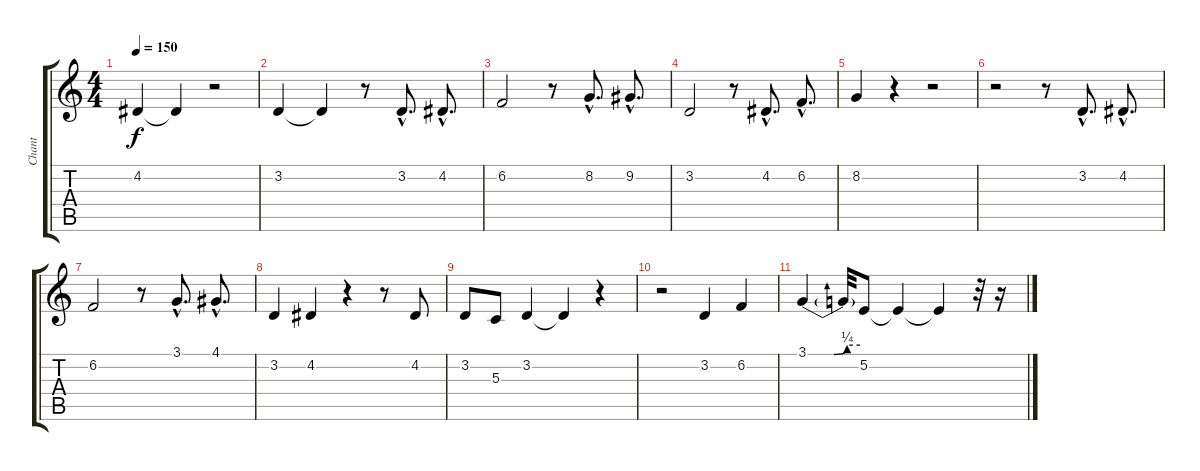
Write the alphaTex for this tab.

\track ("Chant" "Chant") {instrument shakuhachi}
\staff {score tabs}
\tuning (E4 B3 G3 D3 A2 E2) {hide}
\ts (4 4)
\tempo 150
\clef g2
\ks c
4.2.4{dy f} 4.2{t}.4 r.2 |
3.2.4 3.2{t}.4 r.8 3.2{hac}.8{d} 4.2{hac}.8{d} |
6.2.2 r.8 8.2{hac}.8{d} 9.2{hac}.8{d} |
3.2.2 r.8 4.2{hac}.8{d} 6.2{hac}.8{d} |
8.2.4 r.4 r.2 |
r.2 r.8 3.2{hac}.8{d} 4.2{hac}.8{d} |
6.2.2 r.8 3.1{hac}.8{d} 4.1{hac}.8{d} |
3.2.4 4.2.4 r.4 r.8 4.2.8 |
3.2.8 5.3.8 3.2.4 3.2{t}.4 r.4 |
r.2 3.2.4 6.2.4 |
3.1{be (custom 0 0 15 0 30 0 45 1 60 1)}.4 3.1{t}.32 5.2.8 5.2{t}.4 5.2{t}.4 r.32 r.16
